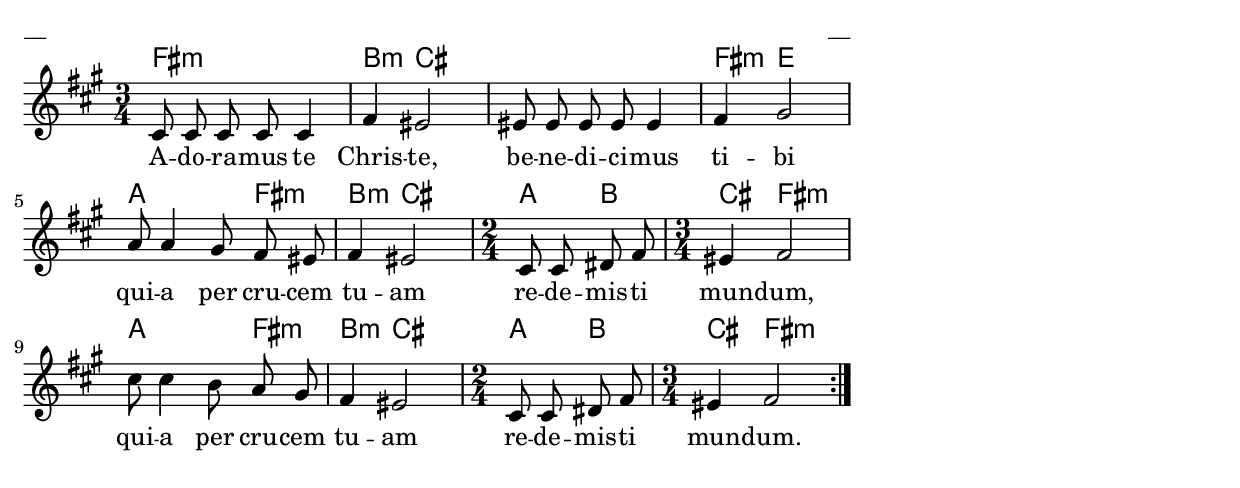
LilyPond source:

\version "2.13.18"

\paper {
line-width = 14\cm
left-margin = 0.4\cm
between-system-padding = 0.1\cm
between-system-space = 0.1\cm
}

\layout {
indent = #0
ragged-last = ##f
}

chordsA = \chordmode {
fis2.:min b4:min cis1 s4 fis4:min e2 a fis4:min b:min cis2 a4 b cis fis2:min a fis4:min b:min cis2 a4 b cis fis2:min
}

voiceA = \relative c' {
\clef "treble"
\key fis \minor
\time 3/4
%\dynamicUp

\repeat volta 2 {
cis8 cis cis cis cis4 | fis eis2 | eis8 eis eis eis eis4 | fis gis2 |
a8 a4 gis8 fis eis | fis4 eis2 | \time 2/4 cis8 cis dis fis | \time 3/4 eis4 fis2 |
cis'8 cis4 b8 a gis | fis4 eis2 | \time 2/4 cis8 cis dis fis | \time 3/4 eis4 fis2
}
}

lyricA = \lyricmode {
A -- do -- ra -- mus te Chris -- te, be -- ne -- di -- ci -- mus ti -- bi
qui -- a per cru -- cem tu -- am re -- de -- mis -- ti mun -- dum,
qui -- a per cru -- cem tu -- am re -- de -- mis -- ti mun -- dum.
}

fullScore = <<
\new ChordNames { \chordsA }
\new Staff {
<<
\new Voice = "voiceA" { \oneVoice \autoBeamOff \voiceA }
\lyricsto "voiceA" \new Lyrics \lyricA
>>
}
>>


\score {
\fullScore
\header { piece = "__" opus = "__" }
}
\markup { \with-color #(x11-color 'white) \sans \smaller "aaa" }
\score {
\unfoldRepeats
\fullScore
\midi {
\context { \Staff \remove "Staff_performer" }
\context { \Voice \consists "Staff_performer" }
}
}


